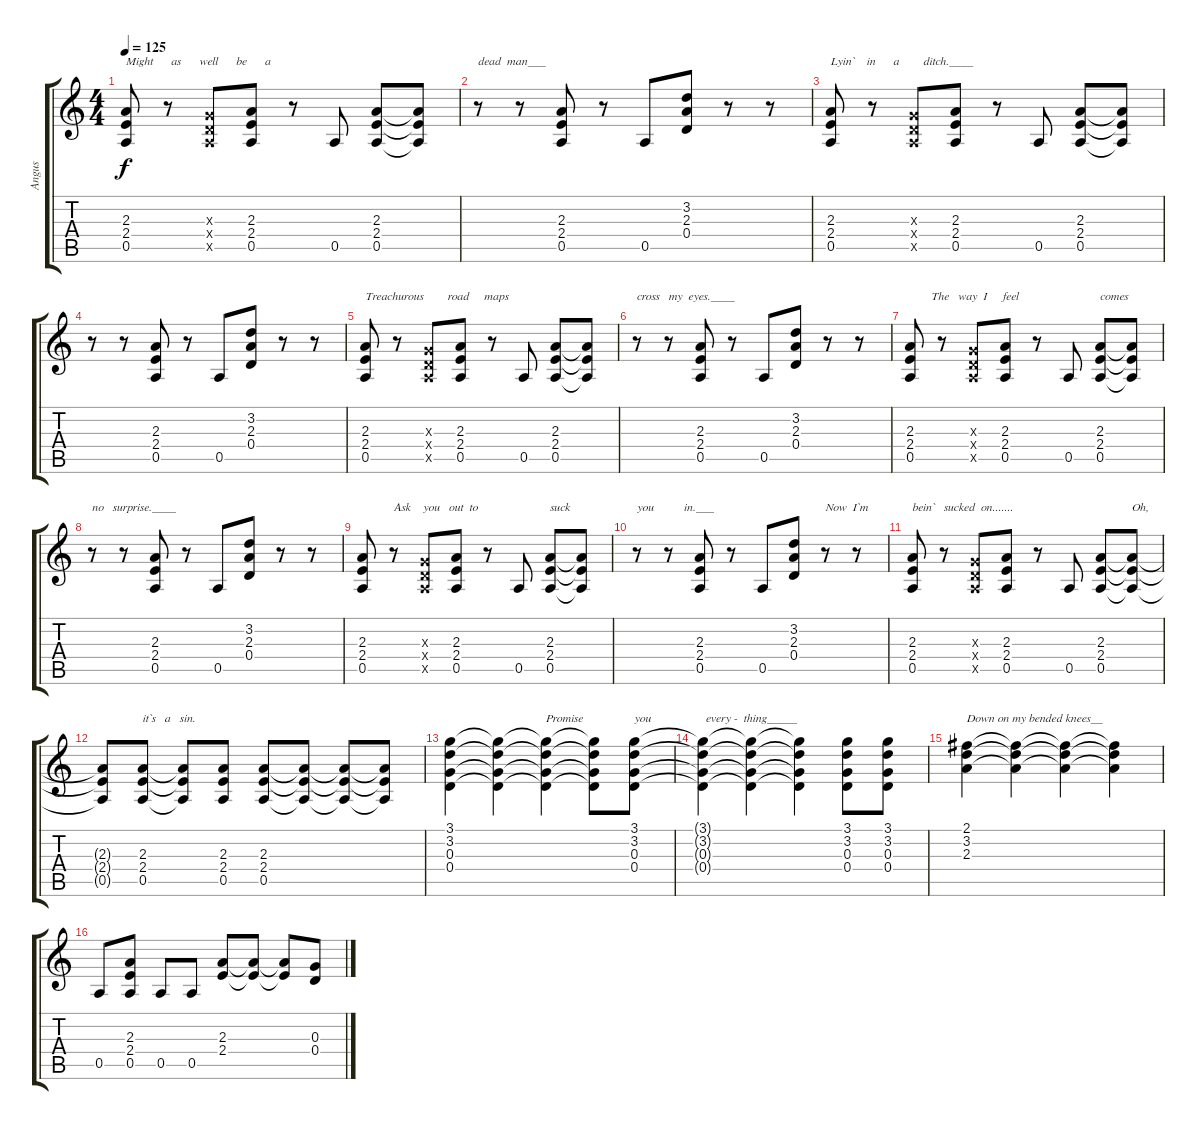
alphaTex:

\track ("Angus" "Angus") {instrument distortionguitar}
\staff {score tabs}
\tuning (E4 B3 G3 D3 A2 E2) {hide}
\ts (4 4)
\tempo 125
\clef g2
\ks c
(2.3 2.4 0.5).8{txt "Might      as      well      be      a " dy f} r.8 (0.3{x} 0.4{x} 0.5{x}).8 (2.3 2.4 0.5).8 r.8 0.5.8 (2.3 2.4 0.5).8 (2.3{t} 2.4{t} 0.5{t}).8 |
r.8{txt "dead  man___"} r.8 (2.3 2.4 0.5).8 r.8 0.5.8 (3.2 2.3 0.4).8 r.8 r.8 |
(2.3 2.4 0.5).8{txt "Lyin`    in      a        ditch.____"} r.8 (0.3{x} 0.4{x} 0.5{x}).8 (2.3 2.4 0.5).8 r.8 0.5.8 (2.3 2.4 0.5).8 (2.3{t} 2.4{t} 0.5{t}).8 |
r.8 r.8 (2.3 2.4 0.5).8 r.8 0.5.8 (3.2 2.3 0.4).8 r.8 r.8 |
(2.3 2.4 0.5).8{txt "Treachurous        road     maps"} r.8 (0.3{x} 0.4{x} 0.5{x}).8 (2.3 2.4 0.5).8 r.8 0.5.8 (2.3 2.4 0.5).8 (2.3{t} 2.4{t} 0.5{t}).8 |
r.8{txt "cross   my  eyes.____"} r.8 (2.3 2.4 0.5).8 r.8 0.5.8 (3.2 2.3 0.4).8 r.8 r.8 |
(2.3 2.4 0.5).8{txt "       The   way  I     feel"} r.8 (0.3{x} 0.4{x} 0.5{x}).8 (2.3 2.4 0.5).8 r.8 0.5.8 (2.3 2.4 0.5).8{txt "comes"} (2.3{t} 2.4{t} 0.5{t}).8 |
r.8{txt "no   surprise.____"} r.8 (2.3 2.4 0.5).8 r.8 0.5.8 (3.2 2.3 0.4).8 r.8 r.8 |
(2.3 2.4 0.5).8 r.8{txt "Ask    you   out  to"} (0.3{x} 0.4{x} 0.5{x}).8 (2.3 2.4 0.5).8 r.8 0.5.8 (2.3 2.4 0.5).8{txt "suck"} (2.3{t} 2.4{t} 0.5{t}).8 |
r.8{txt "you          in.___"} r.8 (2.3 2.4 0.5).8 r.8 0.5.8 (3.2 2.3 0.4).8 r.8{txt "Now  I`m"} r.8 |
(2.3 2.4 0.5).8{txt "bein`   sucked  on......."} r.8 (0.3{x} 0.4{x} 0.5{x}).8 (2.3 2.4 0.5).8 r.8 0.5.8 (2.3 2.4 0.5).8 (2.3{t} 2.4{t} 0.5{t}).8{txt "Oh,"} |
(2.3{t} 2.4{t} 0.5{t}).8 (2.3 2.4 0.5).8{txt "it`s   a   sin."} (2.3{t} 2.4{t} 0.5{t}).8 (2.3 2.4 0.5).8 (2.3 2.4 0.5).8 (2.3{t} 2.4{t} 0.5{t}).8 (2.3{t} 2.4{t} 0.5{t}).8 (2.3{t} 2.4{t} 0.5{t}).8 |
(3.1 3.2 0.3 0.4).4 (3.1{t} 3.2{t} 0.3{t} 0.4{t}).4 (3.1{t} 3.2{t} 0.3{t} 0.4{t}).4{txt "Promise"} (3.1{t} 3.2{t} 0.3{t} 0.4{t}).8 (3.1 3.2 0.3 0.4).8{txt "you"} |
(3.1{t} 3.2{t} 0.3{t} 0.4{t}).4{txt " every -  thing_____"} (3.1{t} 3.2{t} 0.3{t} 0.4{t}).4 (3.1{t} 3.2{t} 0.3{t} 0.4{t}).4 (3.1 3.2 0.3 0.4).8 (3.1 3.2 0.3 0.4).8 |
(2.1 3.2 2.3).4{txt "Down on my bended knees__"} (2.1{t} 3.2{t} 2.3{t}).4 (2.1{t} 3.2{t} 2.3{t}).4 (2.1{t} 3.2{t} 2.3{t}).4 |
0.5.8 (2.3 2.4 0.5).8 0.5.8 0.5.8 (2.3 2.4).8 (2.3{t} 2.4{t}).8 (2.3{t} 2.4{t}).8 (0.3 0.4).8
